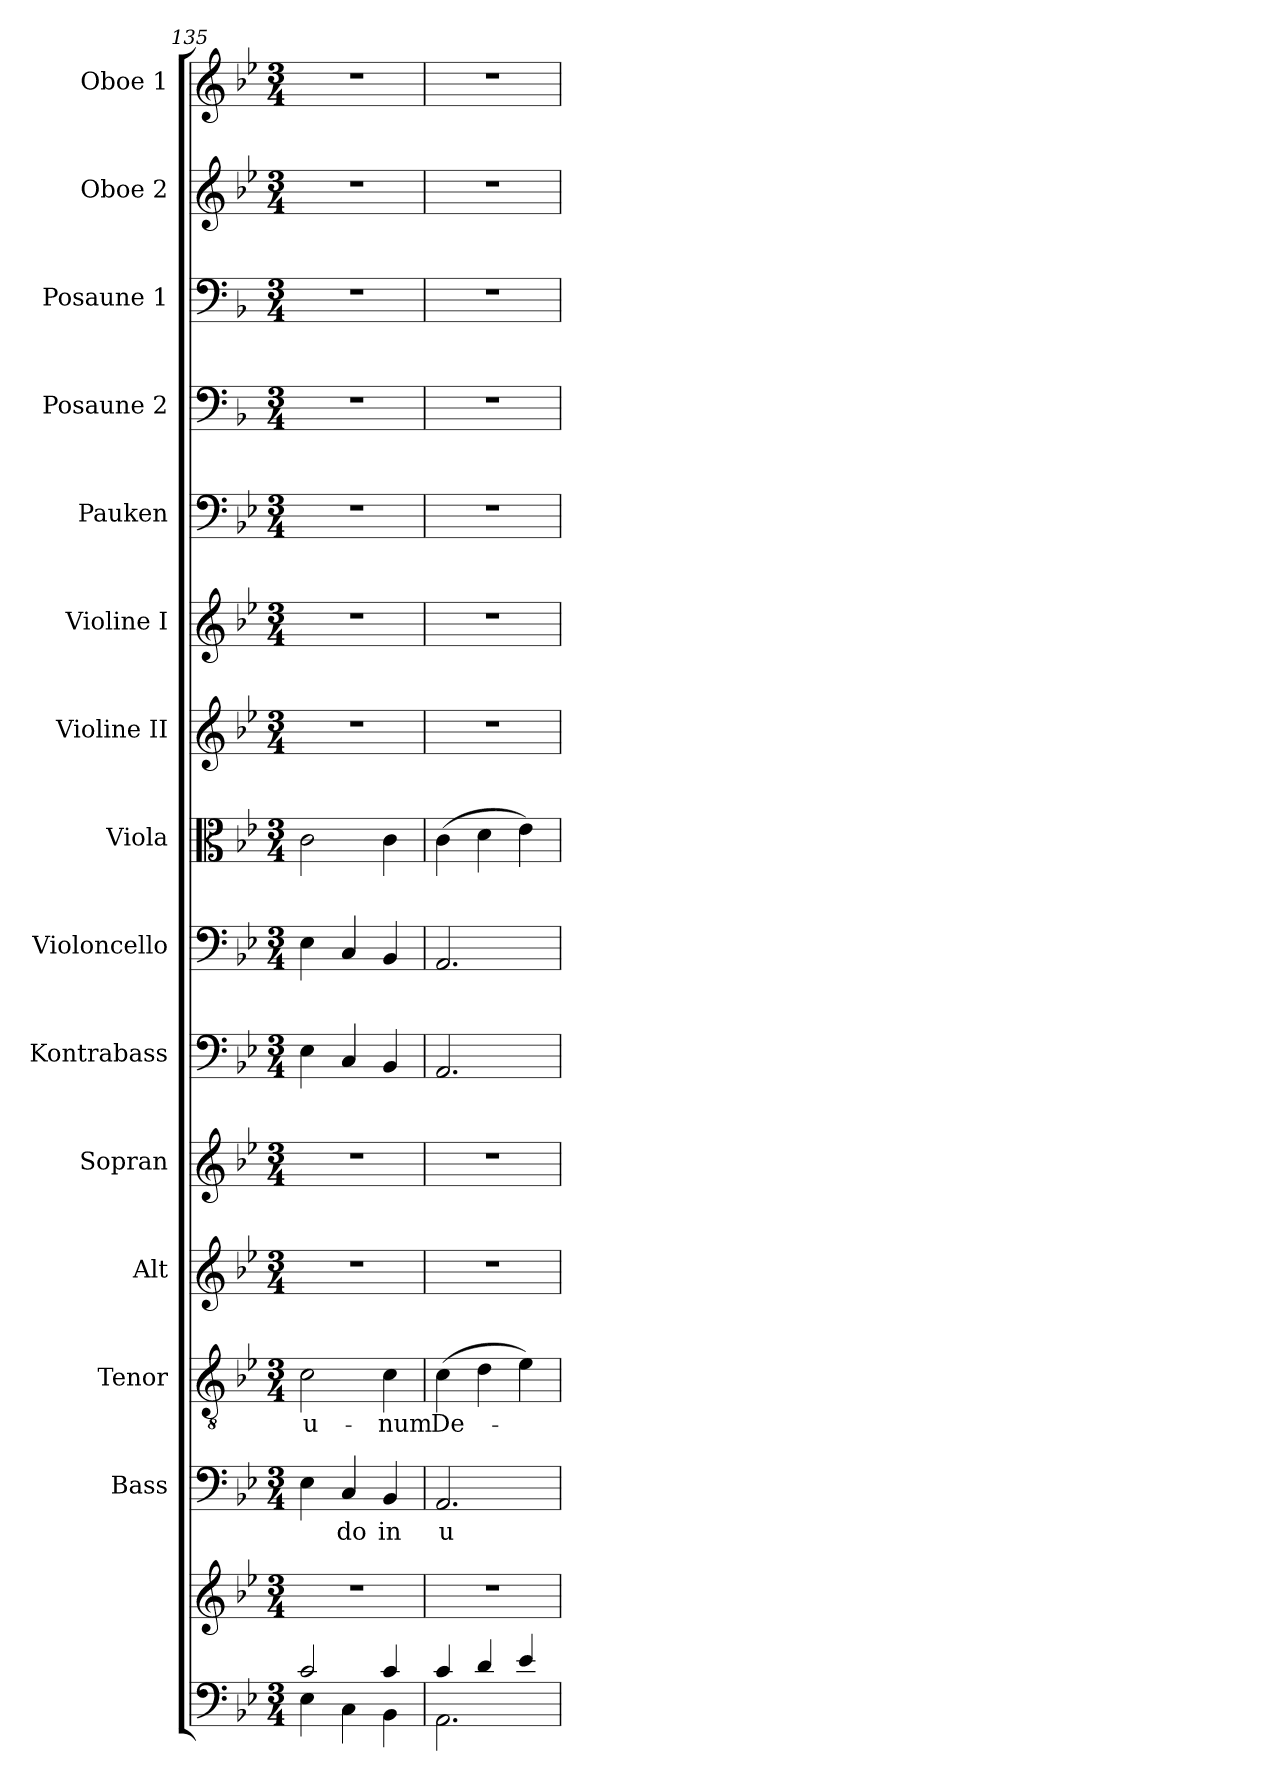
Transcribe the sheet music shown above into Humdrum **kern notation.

**kern	**kern	**kern	**text	**kern	**text	**kern	**kern	**kern	**kern	**kern	**kern	**kern	**kern	**kern	**kern	**kern	**kern
*part15	*part15	*part14	*part14	*part13	*part13	*part12	*part11	*part10	*part9	*part8	*part7	*part6	*part5	*part4	*part3	*part2	*part1
*staff16	*staff15	*staff14	*staff14	*staff13	*staff13	*staff12	*staff11	*staff10	*staff9	*staff8	*staff7	*staff6	*staff5	*staff4	*staff3	*staff2	*staff1
*	*	*I"Bass	*	*I"Tenor	*	*I"Alt	*I"Sopran	*I"Kontrabass	*I"Violoncello	*I"Viola	*I"Violine II	*I"Violine I	*I"Pauken	*I"Posaune 2	*I"Posaune 1	*I"Oboe 2	*I"Oboe 1
*	*	*I'B.	*	*I'T.	*	*I'A.	*I'S.	*I'Kb.	*I'Vc.	*I'Vla.	*I'Vl. II	*I'Vl. I	*I'Pk.	*I'Pos. 2	*I'Pos. 1	*I'Ob. 2	*I'Ob. 1
*clefF4	*clefG2	*clefF4	*	*clefGv2	*	*clefG2	*clefG2	*clefF4	*clefF4	*clefC3	*clefG2	*clefG2	*clefF4	*clefF4	*clefF4	*clefG2	*clefG2
*	*	*	*	*	*	*	*	*ITrd7c12	*	*	*	*	*	*ITrd4c7	*ITrd4c7	*	*
*k[b-e-]	*k[b-e-]	*k[b-e-]	*	*k[b-e-]	*	*k[b-e-]	*k[b-e-]	*k[b-e-]	*k[b-e-]	*k[b-e-]	*k[b-e-]	*k[b-e-]	*k[b-e-]	*k[b-e-]	*k[b-e-]	*k[b-e-]	*k[b-e-]
*B-:	*B-:	*B-:	*	*B-:	*	*B-:	*B-:	*B-:	*B-:	*B-:	*B-:	*B-:	*B-:	*B-:	*B-:	*B-:	*B-:
*M3/4	*M3/4	*M3/4	*	*M3/4	*	*M3/4	*M3/4	*M3/4	*M3/4	*M3/4	*M3/4	*M3/4	*M3/4	*M3/4	*M3/4	*M3/4	*M3/4
=135	=135	=135	=135	=135	=135	=135	=135	=135	=135	=135	=135	=135	=135	=135	=135	=135	=135
*^	*	*	*	*	*	*	*	*	*	*	*	*	*	*	*	*	*
!	!	!	!	!	!	!LO:LY:b	!	!	!	!	!	!	!	!	!	!	!	!
2c/	4E-\	2.r	4E-\	.	2c\	u-	2.r	2.r	4EE-\	4E-\	2c\	2.r	2.r	2.r	2.r	2.r	2.r	2.r
!	!	!	!	!LO:LY:b	!	!	!	!	!	!	!	!	!	!	!	!	!	!
.	4C\	.	4C/	-do	.	.	.	.	4CC/	4C/	.	.	.	.	.	.	.	.
!	!	!	!	!LO:LY:b	!	!LO:LY:b	!	!	!	!	!	!	!	!	!	!	!	!
4c/	4BB-\	.	4BB-/	in	4c\	-num	.	.	4BBB-/	4BB-/	4c\	.	.	.	.	.	.	.
=136	=136	=136	=136	=136	=136	=136	=136	=136	=136	=136	=136	=136	=136	=136	=136	=136	=136	=136
!	!	!	!	!LO:LY:b	!	!LO:LY:b	!	!	!	!	!	!	!	!	!	!	!	!
4c/	2.AA\	2.r	2.AA/	u-	(>4c\	De-	2.r	2.r	2.AAA/	2.AA/	(>4c\	2.r	2.r	2.r	2.r	2.r	2.r	2.r
4d/	.	.	.	.	4d\	.	.	.	.	.	4d\	.	.	.	.	.	.	.
4e-/	.	.	.	.	4e-\)	.	.	.	.	.	4e-\)	.	.	.	.	.	.	.
*v	*v	*	*	*	*	*	*	*	*	*	*	*	*	*	*	*	*	*
=	=	=	=	=	=	=	=	=	=	=	=	=	=	=	=	=	=
*-	*-	*-	*-	*-	*-	*-	*-	*-	*-	*-	*-	*-	*-	*-	*-	*-	*-
